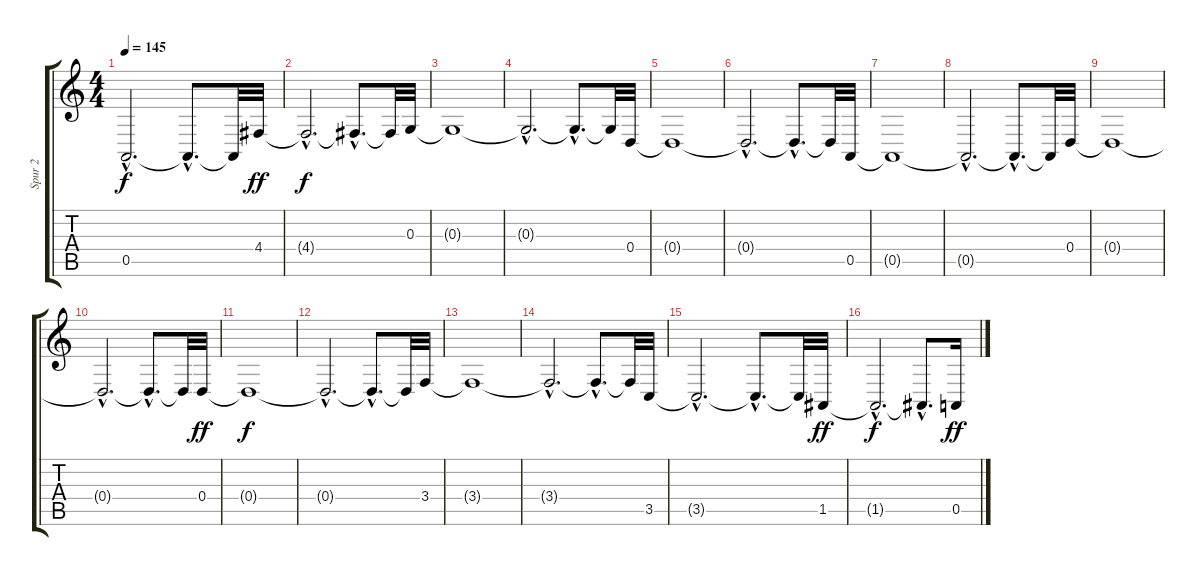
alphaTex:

\track ("Spur 2" "Spur 2") {instrument pad2warm}
\staff {score tabs}
\tuning (E4 B3 G3 D3 A2 E2) {hide}
\ts (4 4)
\tempo 145
\clef g2
\ks c
0.5{hac t}.2{d dy f} 0.5{hac t}.8{d} 0.5{t}.32 4.4.32{dy ff} |
4.4{hac t}.2{d dy f} 4.4{hac t}.8{d} 4.4{t}.32 0.3.32 |
0.3{t}.1 |
0.3{hac t}.2{d} 0.3{hac t}.8{d} 0.3{t}.32 0.4.32 |
0.4{t}.1 |
0.4{hac t}.2{d} 0.4{hac t}.8{d} 0.4{t}.32 0.5.32 |
0.5{t}.1 |
0.5{hac t}.2{d} 0.5{hac t}.8{d} 0.5{t}.32 0.4.32 |
0.4{t}.1 |
0.4{hac t}.2{d} 0.4{hac t}.8{d} 0.4{t}.32 0.4.32{dy ff} |
0.4{t}.1{dy f} |
0.4{hac t}.2{d} 0.4{hac t}.8{d} 0.4{t}.32 3.4.32 |
3.4{t}.1 |
3.4{hac t}.2{d} 3.4{hac t}.8{d} 3.4{t}.32 3.5.32 |
3.5{hac t}.2{d} 3.5{hac t}.8{d} 3.5{t}.32 1.5.32{dy ff} |
1.5{hac t}.2{d dy f} 1.5{hac t}.8{d} 0.5.16{dy ff}
